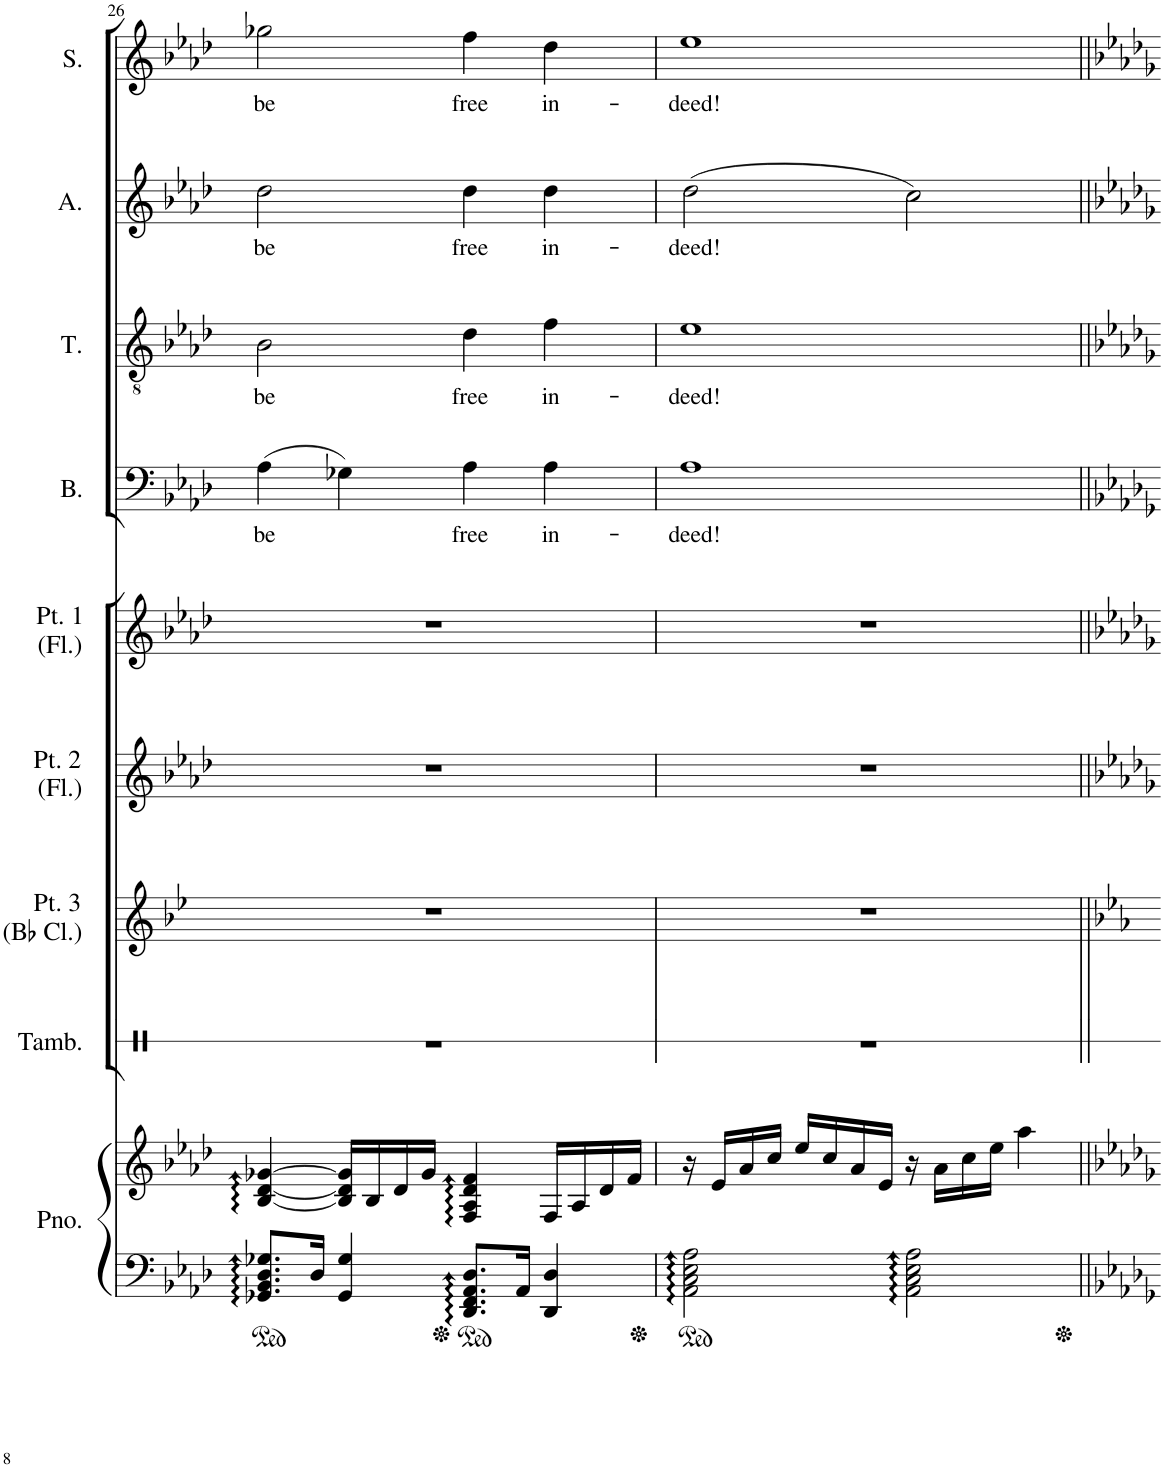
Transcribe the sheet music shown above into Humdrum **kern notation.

**kern	**kern	**kern	**kern	**kern	**kern	**kern	**text	**kern	**text	**kern	**text	**kern	**text
*part9	*part9	*part8	*part7	*part6	*part5	*part4	*part4	*part3	*part3	*part2	*part2	*part1	*part1
*staff10	*staff9	*staff8	*staff7	*staff6	*staff5	*staff4	*staff4	*staff3	*staff3	*staff2	*staff2	*staff1	*staff1
*I"Piano	*	*I"Tambourine	*I"Woodwind Part 3  (Bb Clarinet)	*I"Woodwind Part 2  (Flute)	*I"Woodwind Part 1 (Flute)	*I"Bass	*	*I"Tenor	*	*I"Alto	*	*I"Soprano	*
*I'Pno.	*	*I'Tamb.	*I'Pt. 3  (Bb Cl.)	*I'Pt. 2  (Fl.)	*I'Pt. 1 (Fl.)	*I'B.	*	*I'T.	*	*I'A.	*	*I'S.	*
!!LO:PB:g=z
*clefF4	*clefG2	*clefX	*clefG2	*clefG2	*clefG2	*clefF4	*	*clefGv2	*	*clefG2	*	*clefG2	*
*	*	*	*Trd1c2	*	*	*	*	*	*	*	*	*	*
*k[b-e-a-d-]	*k[b-e-a-d-]	*k[]	*k[b-e-]	*k[b-e-a-d-]	*k[b-e-a-d-]	*k[b-e-a-d-]	*	*k[b-e-a-d-]	*	*k[b-e-a-d-]	*	*k[b-e-a-d-]	*
*M4/4	*M4/4	*M4/4	*M4/4	*M4/4	*M4/4	*M4/4	*	*M4/4	*	*M4/4	*	*M4/4	*
=26	=26	=26	=26	=26	=26	=26	=26	=26	=26	=26	=26	=26	=26
!	!	!	!	!	!	!	!LO:LY:b	!	!LO:LY:b	!	!LO:LY:b	!	!LO:LY:b
8.GG-X/ 8.BB-/ 8.D-/ 8.G-X/L	[4B-/ [4d-/ [4g-X/	1r	1r	1r	1r	(4A-\	be	2B-\	be	2dd-\	be	2gg-X\	be
16D-/Jk	.	.	.	.	.	.	.	.	.	.	.	.	.
4GG-/ 4G-/	16B-/] 16d-/] 16g-/]LL	.	.	.	.	4G-X\)	.	.	.	.	.	.	.
.	16B-/	.	.	.	.	.	.	.	.	.	.	.	.
.	16d-/	.	.	.	.	.	.	.	.	.	.	.	.
.	16g-/JJ	.	.	.	.	.	.	.	.	.	.	.	.
!	!	!	!	!	!	!	!LO:LY:b	!	!LO:LY:b	!	!LO:LY:b	!	!LO:LY:b
8.DD-/ 8.FF/ 8.AA-/ 8.D-/L	4F/ 4A-/ 4d-/ 4f/	.	.	.	.	4A-\	free	4d-\	free	4dd-\	free	4ff\	free
16AA-/Jk	.	.	.	.	.	.	.	.	.	.	.	.	.
!	!	!	!	!	!	!	!LO:LY:b	!	!LO:LY:b	!	!LO:LY:b	!	!LO:LY:b
4DD-/ 4D-/	16F/LL	.	.	.	.	4A-\	in-	4f\	in-	4dd-\	in-	4dd-\	in-
.	16A-/	.	.	.	.	.	.	.	.	.	.	.	.
.	16d-/	.	.	.	.	.	.	.	.	.	.	.	.
.	16f/JJ	.	.	.	.	.	.	.	.	.	.	.	.
=27	=27	=27	=27	=27	=27	=27	=27	=27	=27	=27	=27	=27	=27
!	!	!	!	!	!	!	!LO:LY:b	!	!LO:LY:b	!	!LO:LY:b	!	!LO:LY:b
2AA-\ 2C\ 2E-\ 2A-\	16r	1r	1r	1r	1r	1A-	-deed!	1e-	-deed!	(2dd-\	-deed!	1ee-	-deed!
.	16e-/LL	.	.	.	.	.	.	.	.	.	.	.	.
.	16a-/	.	.	.	.	.	.	.	.	.	.	.	.
.	16cc/JJ	.	.	.	.	.	.	.	.	.	.	.	.
.	16ee-/LL	.	.	.	.	.	.	.	.	.	.	.	.
.	16cc/	.	.	.	.	.	.	.	.	.	.	.	.
.	16a-/	.	.	.	.	.	.	.	.	.	.	.	.
.	16e-/JJ	.	.	.	.	.	.	.	.	.	.	.	.
2AA-\ 2C\ 2E-\ 2A-\	16r	.	.	.	.	.	.	.	.	2cc\)	.	.	.
.	16a-\LL	.	.	.	.	.	.	.	.	.	.	.	.
.	16cc\	.	.	.	.	.	.	.	.	.	.	.	.
.	16ee-\JJ	.	.	.	.	.	.	.	.	.	.	.	.
.	4aa-\	.	.	.	.	.	.	.	.	.	.	.	.
=||	=||	=||	=||	=||	=||	=||	=||	=||	=||	=||	=||	=||	=||
*-	*-	*-	*-	*-	*-	*-	*-	*-	*-	*-	*-	*-	*-
